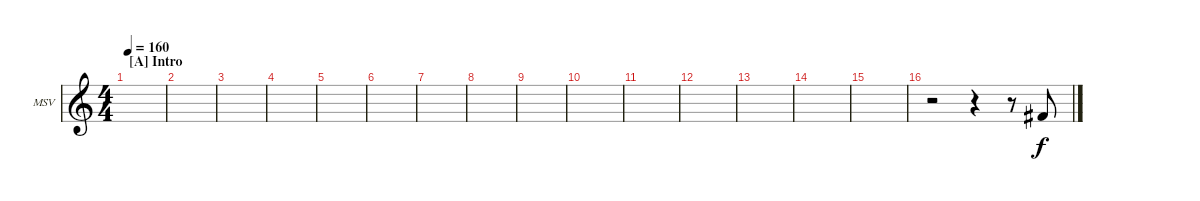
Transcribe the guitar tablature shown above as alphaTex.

\defaultSystemsLayout 4
\bracketExtendMode groupsimilarinstruments
\firstSystemTrackNameOrientation horizontal
\otherSystemsTrackNameOrientation horizontal
\track ("Matt Skiba - Vocals" "MSV") {instrument overdrivenguitar}
\staff {score}
\tuning (E4 B3 G3 D3 A2 E2)
\ts (4 4)
\section ("A" "Intro")
\tempo 160
\clef g2
\ks c
|
|
|
|
|
|
|
|
|
|
|
|
|
|
|
r.2 r.4 r.8 4.4.8
